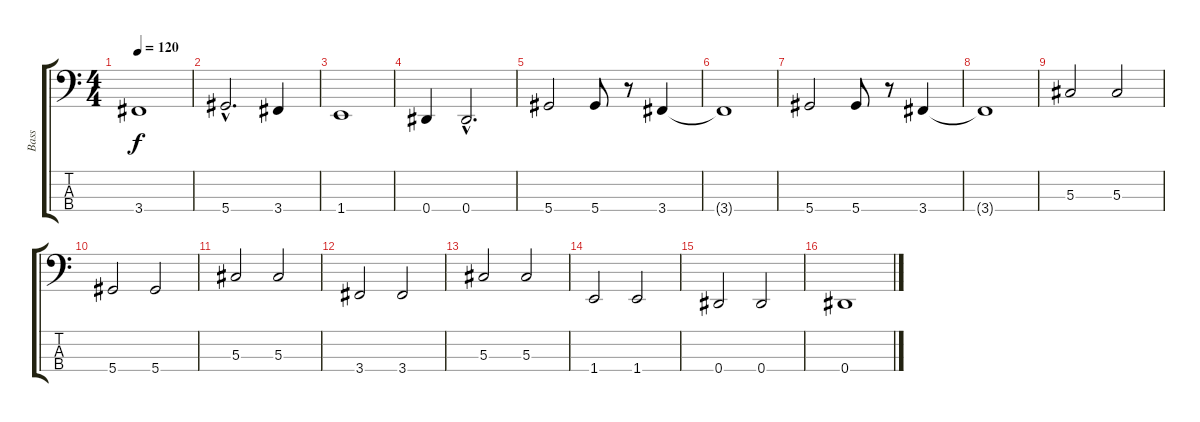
\track ("Bass" "Bass") {instrument electricbassfinger}
\staff {score tabs}
\tuning (Gb2 Db2 Ab1 Eb1) {hide}
\ts (4 4)
\tempo 120
\clef f4
\ks c
3.4.1{dy f} |
5.4{hac}.2{d} 3.4.4 |
1.4.1 |
0.4.4 0.4{hac}.2{d} |
5.4.2 5.4.8 r.8 3.4.4 |
3.4{t}.1 |
5.4.2 5.4.8 r.8 3.4.4 |
3.4{t}.1 |
5.3.2 5.3.2 |
5.4.2 5.4.2 |
5.3.2 5.3.2 |
3.4.2 3.4.2 |
5.3.2 5.3.2 |
1.4.2 1.4.2 |
0.4.2 0.4.2 |
0.4.1
